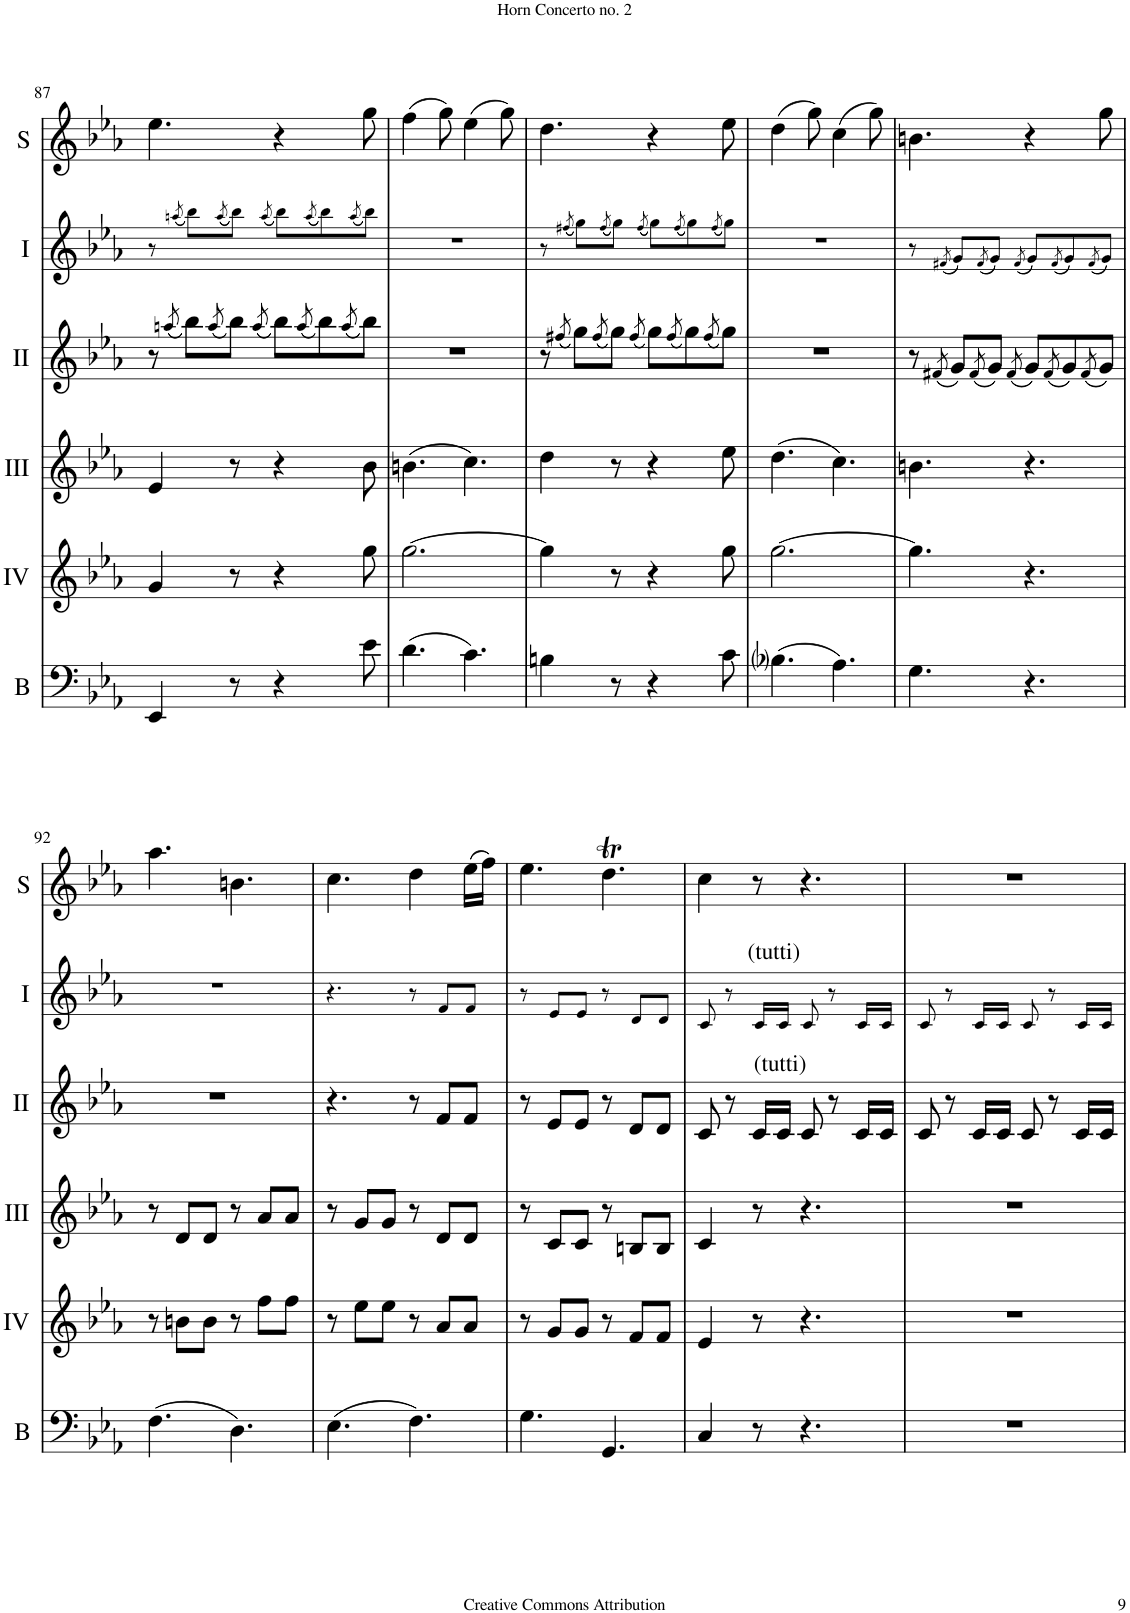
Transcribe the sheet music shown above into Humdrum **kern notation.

**kern	**kern	**kern	**kern	**kern	**kern
*part6	*part5	*part4	*part3	*part2	*part1
*staff6	*staff5	*staff4	*staff3	*staff2	*staff1
*I"Bass	*I"Acc. 4	*I"Acc. 3	*I"Acc. 2	*I"Acc. 1	*I"Solo
*I'B	*	*	*	*	*I'S
!!LO:PB:g=z
*clefF4	*clefG2	*clefG2	*clefG2	*clefG2	*clefG2
*Trd7c12	*Trd7c12	*	*	*Trd7c12	*Trd7c12
*k[b-e-a-]	*k[b-e-a-]	*k[b-e-a-]	*k[b-e-a-]	*k[b-e-a-]	*k[b-e-a-]
*M6/8	*M6/8	*M6/8	*M6/8	*M6/8	*M6/8
=87	=87	=87	=87	=87	=87
4EE-/	4g/	4e-/	8r	8r	4.ee-\
.	.	.	(8qaan/	(8qaan/	.
.	.	.	8bb-\L)	8bb-\L)	.
.	.	.	(8qaa/	(8qaa/	.
8r	8r	8r	8bb-\J)	8bb-\J)	.
.	.	.	(8qaa/	(8qaa/	.
4r	4r	4r	8bb-\L)	8bb-\L)	4r
.	.	.	(8qaa/	(8qaa/	.
.	.	.	8bb-\)	8bb-\)	.
.	.	.	(8qaa/	(8qaa/	.
8e-\	8gg\	8b-\	8bb-\J)	8bb-\J)	8gg\
=88	=88	=88	=88	=88	=88
(4.d\	[2.gg\	(4.bn\	2.r	2.r	(4ff\
.	.	.	.	.	8gg\)
4.c\)	.	4.cc\)	.	.	(4ee-\
.	.	.	.	.	8gg\)
=89	=89	=89	=89	=89	=89
4Bn\	4gg\]	4dd\	8r	8r	4.dd\
.	.	.	(8qff#X/	(8qff#X/	.
.	.	.	8gg\L)	8gg\L)	.
.	.	.	(8qff#/	(8qff#/	.
8r	8r	8r	8gg\J)	8gg\J)	.
.	.	.	(8qff#/	(8qff#/	.
4r	4r	4r	8gg\L)	8gg\L)	4r
.	.	.	(8qff#/	(8qff#/	.
.	.	.	8gg\)	8gg\)	.
.	.	.	(8qff#/	(8qff#/	.
8c\	8gg\	8ee-\	8gg\J)	8gg\J)	8ee-\
=90	=90	=90	=90	=90	=90
(4.B-i\	[2.gg\	(4.dd\	2.r	2.r	(4dd\
.	.	.	.	.	8gg\)
4.A-\)	.	4.cc\)	.	.	(4cc\
.	.	.	.	.	8gg\)
=91	=91	=91	=91	=91	=91
4.G\	4.gg\]	4.bn\	8r	8r	4.bn\
.	.	.	(8qf#X/	(8qf#X/	.
.	.	.	8g/L)	8g/L)	.
.	.	.	(8qf#/	(8qf#/	.
.	.	.	8g/J)	8g/J)	.
.	.	.	(8qf#/	(8qf#/	.
4.r	4.r	4.r	8g/L)	8g/L)	4r
.	.	.	(8qf#/	(8qf#/	.
.	.	.	8g/)	8g/)	.
.	.	.	(8qf#/	(8qf#/	.
.	.	.	8g/J)	8g/J)	8gg\
!!LO:LB:g=z
=92	=92	=92	=92	=92	=92
(4.F\	8r	8r	2.r	2.r	4.aa-\
.	8bn\L	8d/L	.	.	.
.	8b\J	8d/J	.	.	.
4.D\)	8r	8r	.	.	4.bn\
.	8ff\L	8a-/L	.	.	.
.	8ff\J	8a-/J	.	.	.
=93	=93	=93	=93	=93	=93
(4.E-\	8r	8r	4.r	4.r	4.cc\
.	8ee-\L	8g/L	.	.	.
.	8ee-\J	8g/J	.	.	.
4.F\)	8r	8r	8r	8r	4dd\
.	8a-/L	8d/L	8f/L	8f/L	.
.	8a-/J	8d/J	8f/J	8f/J	(16ee-\LL
.	.	.	.	.	16ff\JJ)
=94	=94	=94	=94	=94	=94
4.G\	8r	8r	8r	8r	4.ee-\
.	8g/L	8c/L	8e-/L	8e-/L	.
.	8g/J	8c/J	8e-/J	8e-/J	.
4.GG/	8r	8r	8r	8r	4.ddt\
.	8f/L	8Bn/L	8d/L	8d/L	.
.	8f/J	8B/J	8d/J	8d/J	.
=95	=95	=95	=95	=95	=95
4C/	4e-/	4c/	8c/	8c/	4cc\
.	.	.	8r	8r	.
!	!	!	!	!LO:TX:a:t=(tutti)	!
!	!	!	!LO:TX:a:t=(tutti)	!	!
8r	8r	8r	16c/LL	16c/LL	8r
.	.	.	16c/JJ	16c/JJ	.
4.r	4.r	4.r	8c/	8c/	4.r
.	.	.	8r	8r	.
.	.	.	16c/LL	16c/LL	.
.	.	.	16c/JJ	16c/JJ	.
=96	=96	=96	=96	=96	=96
2.r	2.r	2.r	8c/	8c/	2.r
.	.	.	8r	8r	.
.	.	.	16c/LL	16c/LL	.
.	.	.	16c/JJ	16c/JJ	.
.	.	.	8c/	8c/	.
.	.	.	8r	8r	.
.	.	.	16c/LL	16c/LL	.
.	.	.	16c/JJ	16c/JJ	.
=	=	=	=	=	=
*-	*-	*-	*-	*-	*-
